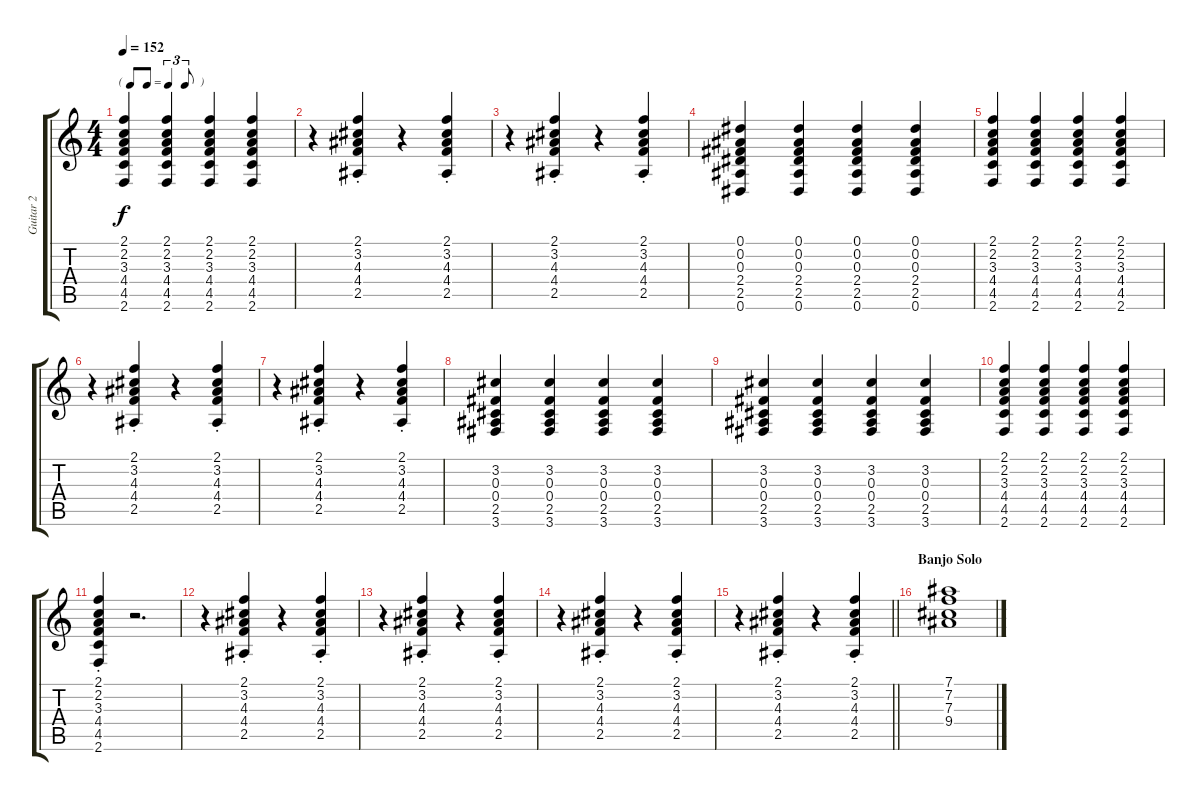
\track ("Guitar 2" "Guitar 2") {instrument electricguitarclean}
\staff {score tabs}
\tuning (Eb4 Bb3 Gb3 Db3 Ab2 Eb2) {hide}
\ts (4 4)
\tf triplet8th
\tempo 152
\clef g2
\ks c
(2.1 2.2 3.3 4.4 4.5 2.6).4{dy f} (2.1 2.2 3.3 4.4 4.5 2.6).4 (2.1 2.2 3.3 4.4 4.5 2.6).4 (2.1 2.2 3.3 4.4 4.5 2.6).4 |
r.4 (2.1{st} 3.2{st} 4.3{st} 4.4{st} 2.5{st}).4 r.4 (2.1{st} 3.2{st} 4.3{st} 4.4{st} 2.5{st}).4 |
r.4 (2.1{st} 3.2{st} 4.3{st} 4.4{st} 2.5{st}).4 r.4 (2.1{st} 3.2{st} 4.3{st} 4.4{st} 2.5).4 |
(0.1 0.2 0.3 2.4 2.5 0.6).4 (0.1 0.2 0.3 2.4 2.5 0.6).4 (0.1 0.2 0.3 2.4 2.5 0.6).4 (0.1 0.2 0.3 2.4 2.5 0.6).4 |
(2.1 2.2 3.3 4.4 4.5 2.6).4 (2.1 2.2 3.3 4.4 4.5 2.6).4 (2.1 2.2 3.3 4.4 4.5 2.6).4 (2.1 2.2 3.3 4.4 4.5 2.6).4 |
r.4 (2.1{st} 3.2{st} 4.3{st} 4.4{st} 2.5{st}).4 r.4 (2.1{st} 3.2{st} 4.3{st} 4.4{st} 2.5{st}).4 |
r.4 (2.1{st} 3.2{st} 4.3{st} 4.4{st} 2.5{st}).4 r.4 (2.1{st} 3.2{st} 4.3{st} 4.4{st} 2.5).4 |
(3.2 0.3 0.4 2.5 3.6).4 (3.2 0.3 0.4 2.5 3.6).4 (3.2 0.3 0.4 2.5 3.6).4 (3.2 0.3 0.4 2.5 3.6).4 |
(3.2 0.3 0.4 2.5 3.6).4 (3.2 0.3 0.4 2.5 3.6).4 (3.2 0.3 0.4 2.5 3.6).4 (3.2 0.3 0.4 2.5 3.6).4 |
(2.1 2.2 3.3 4.4 4.5 2.6).4 (2.1 2.2 3.3 4.4 4.5 2.6).4 (2.1 2.2 3.3 4.4 4.5 2.6).4 (2.1 2.2 3.3 4.4 4.5 2.6).4 |
(2.1{st} 2.2{st} 3.3{st} 4.4{st} 4.5{st} 2.6{st}).4 r.2{d} |
r.4 (2.1{st} 3.2{st} 4.3{st} 4.4{st} 2.5{st}).4 r.4 (2.1{st} 3.2{st} 4.3{st} 4.4{st} 2.5{st}).4 |
r.4 (2.1{st} 3.2{st} 4.3{st} 4.4{st} 2.5{st}).4 r.4 (2.1{st} 3.2{st} 4.3{st} 4.4{st} 2.5{st}).4 |
r.4 (2.1{st} 3.2{st} 4.3{st} 4.4{st} 2.5{st}).4 r.4 (2.1{st} 3.2{st} 4.3{st} 4.4{st} 2.5{st}).4 |
\barLineRight lightlight
r.4 (2.1{st} 3.2{st} 4.3{st} 4.4{st} 2.5{st}).4 r.4 (2.1{st} 3.2{st} 4.3{st} 4.4{st} 2.5{st}).4 |
\section ("" "Banjo Solo")
(7.1 7.2 7.3 9.4).1
